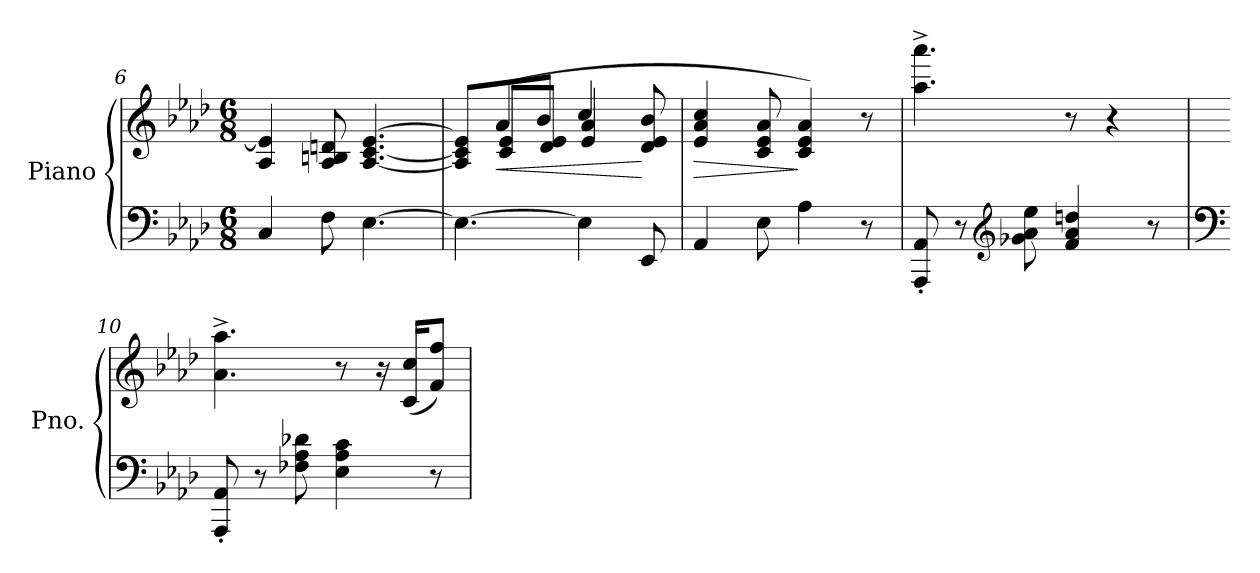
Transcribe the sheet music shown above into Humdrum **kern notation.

**kern	**kern	**dynam
*part1	*part1	*part1
*staff2	*staff1	*staff1/2
*I"Piano	*	*
*I'Pno.	*	*
*clefF4	*clefG2	*
*k[b-e-a-d-]	*k[b-e-a-d-]	*
*M6/8	*M6/8	*
=6	=6	=6
4C/	4A-/ 4e-/]	.
8F\	8A-/ 8Bn/ 8dn/	.
[4.E-\	[4.A-/ [4.c/ [4.e-/	.
=7	=7	=7
*	*^	*
4.E-\_	8A-/] 8c/] 8e-/]L	8ryy	.
!	!	!	!LO:HP:b
.	(8a-/	8c/ 8e-/L	<
.	8b-/J	8d-/ 8e-/J	.
4E-\]	4cc/	4e-/ 4a-/	.
8EE-/	8d-/ 8e-/ 8b-/	8ryy	[
!!LO:LB:g=z
=8	=8	=8	=8
!	!	!	!LO:HP:b
*	*v	*v	*
4AA-/	4e-/ 4a-/ 4cc/	>
8E-\	8c/ 8e-/ 8a-/	.
4A-\	4c/ 4e-/ 4a-/)	]
8r	8r	.
=9	=9	=9
8AAA-/' 8AA-/'	4.aa-\^ 4.aaa-\^	.
8r	.	.
*clefG2	*	*
8g-X\ 8a-\ 8ee-\	.	.
4f/ 4a-/ 4ddn/	8r	.
.	4r	.
8r	.	.
=10	=10	=10
*clefF4	*	*
8AAA-/' 8AA-/'	4.a-\^ 4.aa-\^	.
8r	.	.
8F-X\ 8A-\ 8d-X\	.	.
4E-\ 4A-\ 4c\	8r	.
.	16r	.
.	(16c/ 16cc/KL	.
8r	8f/ 8ff/J)	.
=	=	=
*-	*-	*-
